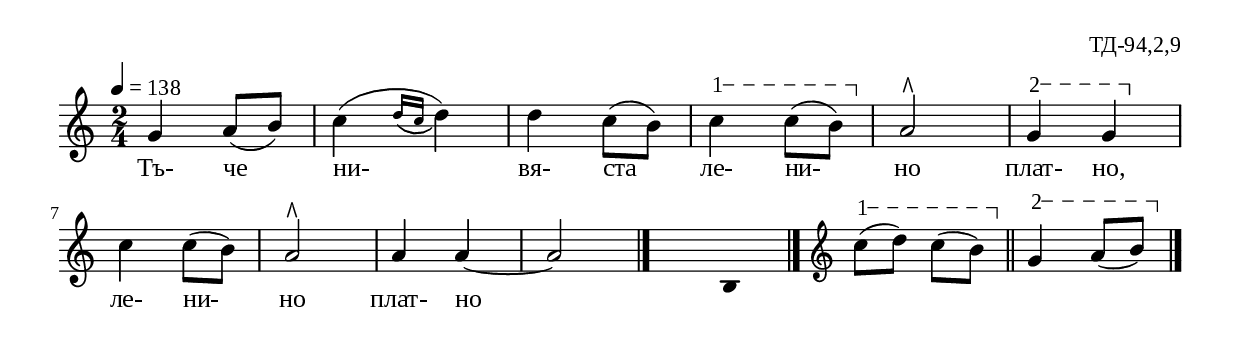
%{
laz_094_2_09
%}

\include "td-preamble.ly"

\score {
\relative c'' {
\tempo 4 = 138
\time 2/4
\phrasingSlurDown
g4 a8( b) | c4( \grace { d16[\( c] } d4\)) | d c8( b) | 
\varA
c4\startTextSpan c8( b\stopTextSpan) | 
a2^\rtoe |
\varB
g4\startTextSpan g\stopTextSpan | 
\break
c c8( b) | a2^\rtoe | a4 a~ | a2
 \bar "|." 
s4 \fixB b, \fixC
  \bar "|." 
\endm
\varA
c'8\startTextSpan( d) c8( b\stopTextSpan) \bar "||"
\varB
g4\startTextSpan a8( b\stopTextSpan)
   \bar "|." 
}
\addlyrics { Тъ- че ни- вя- ста ле- ни- но плат- но, ле- ни- но плат- но }
%
\layout {
  indent = #0
  line-width = 190\mm
  ragged-right=##f
}
%
\midi { 
	\context {
		\Score
		tempoWholesPerMinute = #(ly:make-moment 138 4)
		}
	}
}
%
\header{
  opus = "ТД-94,2,9"
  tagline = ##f
}


